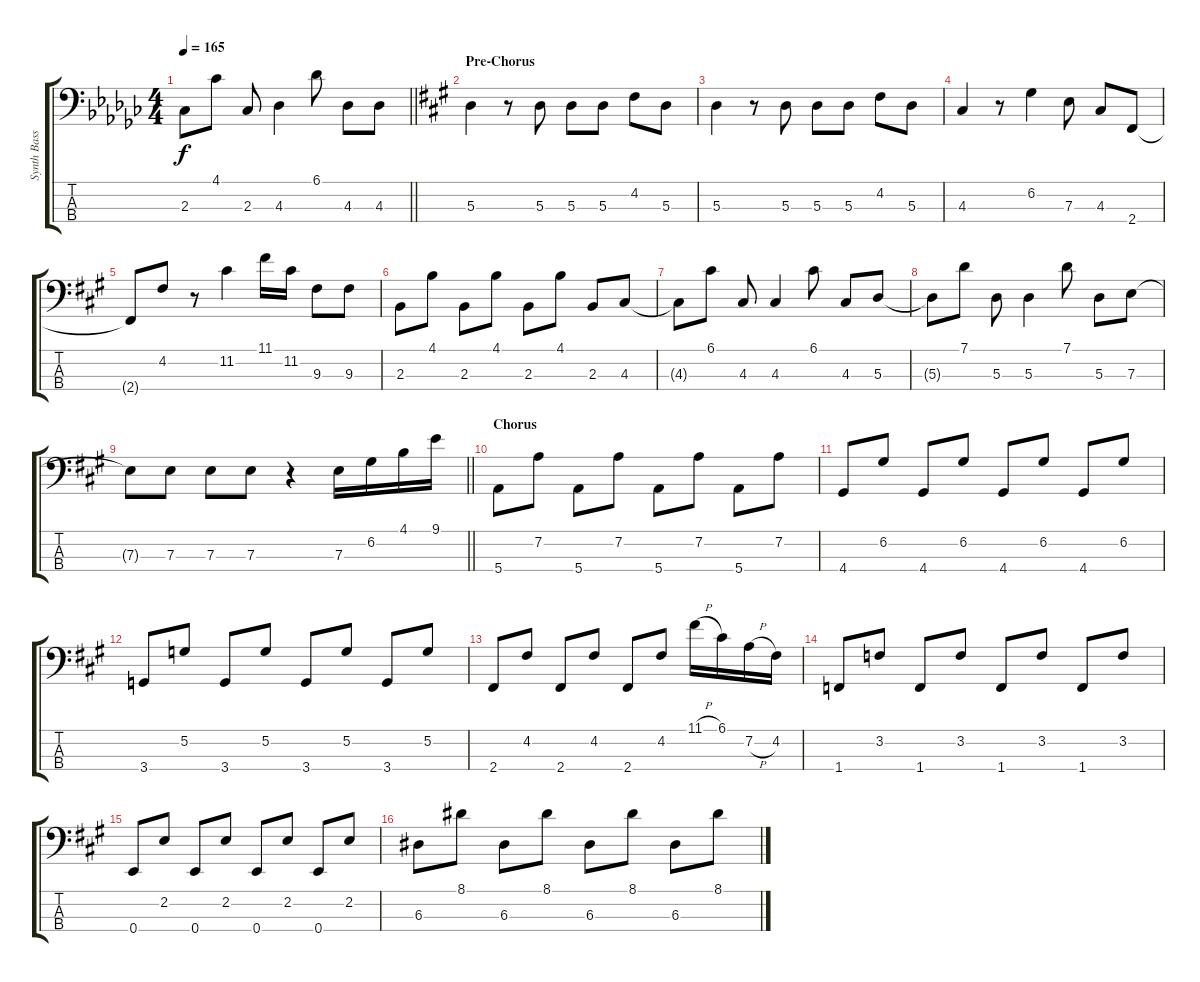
\track ("Synth Bass" "Synth Bass") {instrument synthbass2}
\staff {score tabs}
\tuning (G2 D2 A1 E1) {hide}
\ts (4 4)
\tempo 165
\clef f4
\barLineRight lightlight
\ks gb
2.3{t}.8{dy f} 4.1.8 2.3.8 4.3.4 6.1.8 4.3.8 4.3.8 |
\section ("" "Pre-Chorus")
\ks a
5.3.4 r.8 5.3.8 5.3.8 5.3.8 4.2.8 5.3.8 |
5.3.4 r.8 5.3.8 5.3.8 5.3.8 4.2.8 5.3.8 |
4.3.4 r.8 6.2.4 7.3.8 4.3.8 2.4.8 |
2.4{t}.8 4.2.8 r.8 11.2.4 11.1.16 11.2.16 9.3.8 9.3.8 |
2.3.8 4.1.8 2.3.8 4.1.8 2.3.8 4.1.8 2.3.8 4.3.8 |
4.3{t}.8 6.1.8 4.3.8 4.3.4 6.1.8 4.3.8 5.3.8 |
5.3{t}.8 7.1.8 5.3.8 5.3.4 7.1.8 5.3.8 7.3.8 |
\barLineRight lightlight
7.3{t}.8 7.3.8 7.3.8 7.3.8 r.4 7.3.16 6.2.16 4.1.16 9.1.16 |
\section ("" "Chorus")
5.4.8 7.2.8 5.4.8 7.2.8 5.4.8 7.2.8 5.4.8 7.2.8 |
4.4.8 6.2.8 4.4.8 6.2.8 4.4.8 6.2.8 4.4.8 6.2.8 |
3.4.8 5.2.8 3.4.8 5.2.8 3.4.8 5.2.8 3.4.8 5.2.8 |
2.4.8 4.2.8 2.4.8 4.2.8 2.4.8 4.2.8 11.1{h}.16 6.1.16 7.2{h}.16 4.2.16 |
1.4.8 3.2.8 1.4.8 3.2.8 1.4.8 3.2.8 1.4.8 3.2.8 |
0.4.8 2.2.8 0.4.8 2.2.8 0.4.8 2.2.8 0.4.8 2.2.8 |
6.3.8 8.1.8 6.3.8 8.1.8 6.3.8 8.1.8 6.3.8 8.1.8
